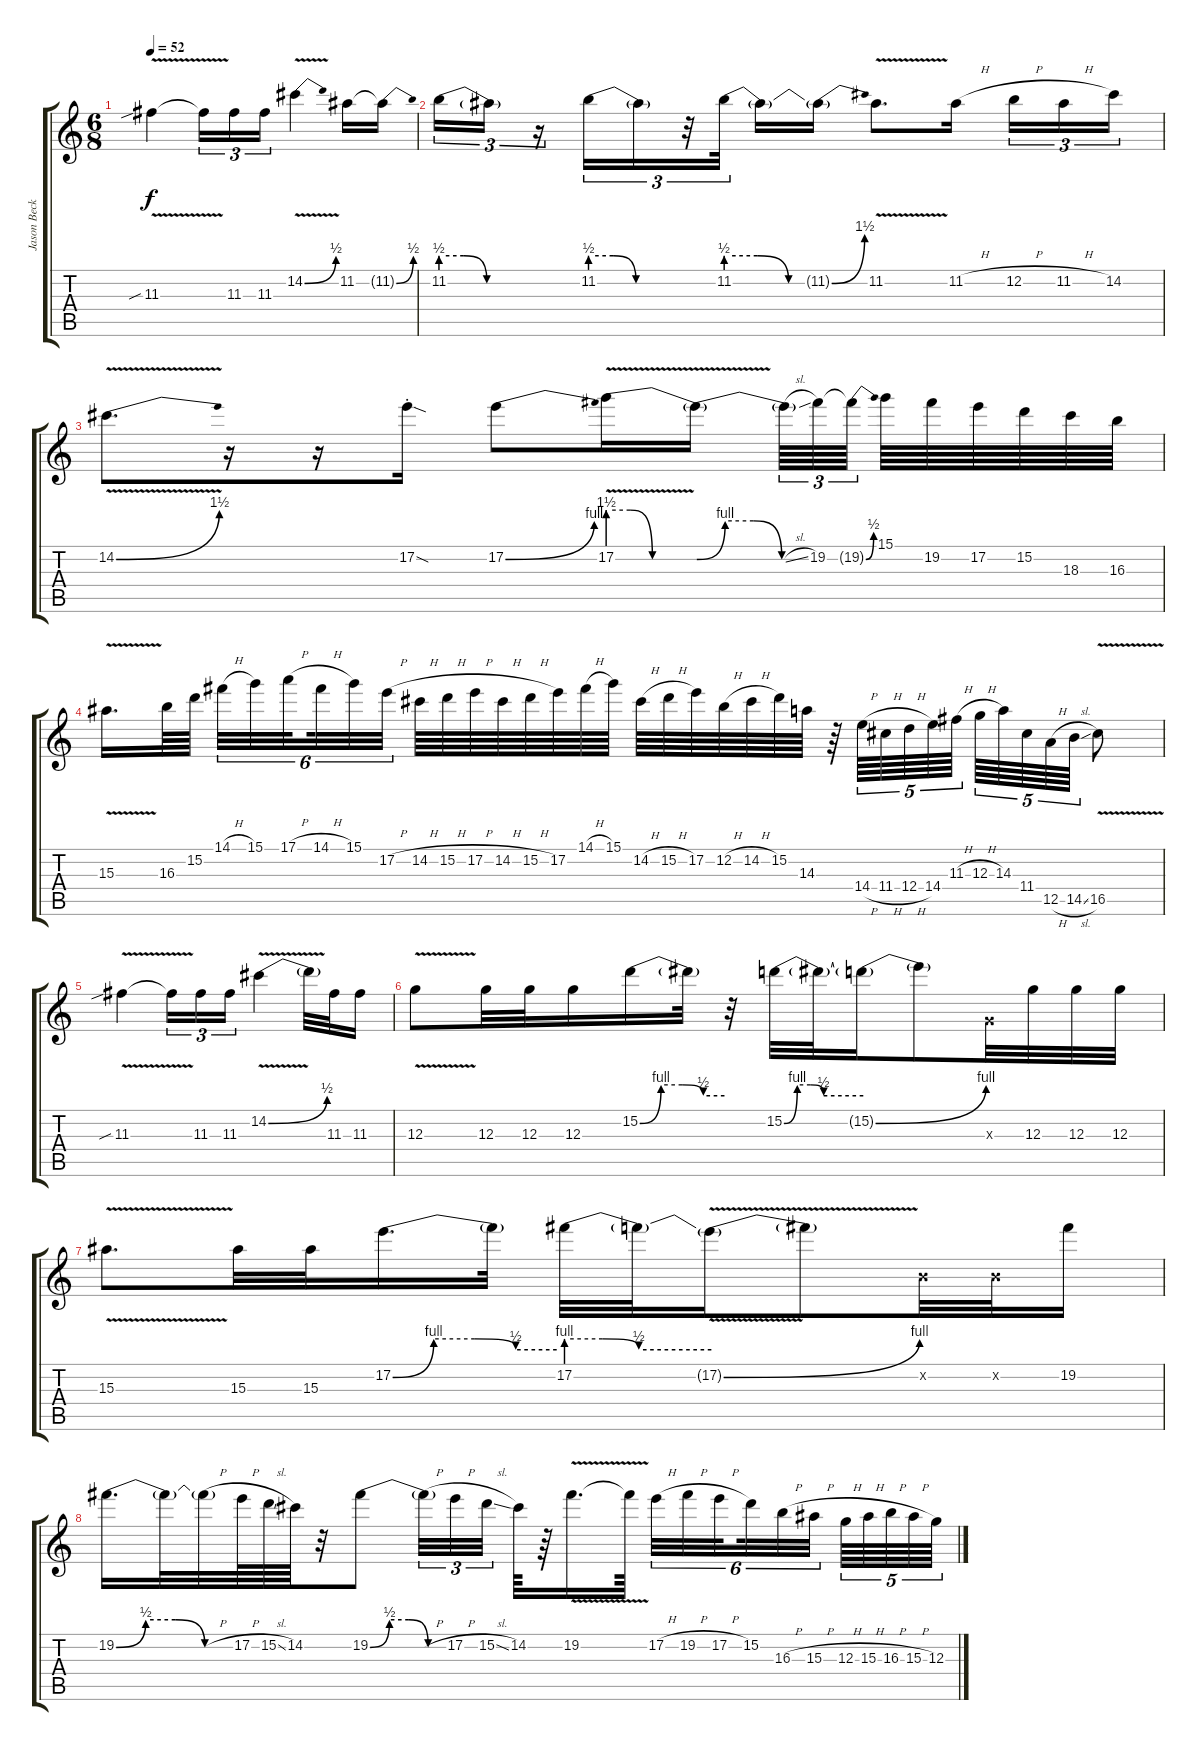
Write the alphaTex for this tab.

\track ("Jason Becker" "Jason Beck") {instrument overdrivenguitar}
\staff {score tabs}
\tuning (E4 B3 G3 D3 A2 E2) {hide}
\ts (6 8)
\tempo 52
\clef g2
\ks c
11.3{v sib}.4{dy f} 11.3{t}.16{tu (3 2)} 11.3.16{tu (3 2)} 11.3.16{tu (3 2)} 14.2{be (bend 0 0 60 2) v}.4 11.2.16 11.2{be (bend 0 0 60 2) t}.16 |
11.2{be (custom 0 2 15 2 30 0 60 0)}.16{tu (3 2)} 11.2{t}.16{tu (3 2)} r.16{tu (3 2)} 11.2{be (custom 0 2 15 2 30 0 60 0)}.16{tu (3 2)} 11.2{t}.16{tu (3 2)} r.32{tu (3 2)} 11.2{be (custom 0 2 20 2 40 0 60 0)}.32{tu (3 2) beam splitsecondary} 11.2{t}.16 11.2{be (bend 0 0 60 6) t}.16 11.2{v}.8{d} 11.2{h}.16{beam splitsecondary} 12.2{h}.16{tu (3 2)} 11.2{h}.16{tu (3 2)} 14.2.16{tu (3 2)} |
14.2{be (bend 0 0 60 6) v}.8{d} r.16 r.16 17.2{sod st}.16 17.2{be (bend 0 0 60 4)}.8 17.2{be (custom 0 6 15 6 30 0 60 0) v}.16 17.2{be (custom 0 0 15 4 30 4 45 0 60 0) t}.16{beam splitsecondary} 17.2{sl t}.64{tu (3 2)} 19.2.64{tu (3 2)} 19.2{be (bend 0 0 60 2) t}.64{tu (3 2) beam splitsecondary} 15.1.64 19.2.64 17.2.64 15.2.64 18.3.64 16.3.64 |
15.3{v}.16{d} 16.3.64 15.2.64{beam splitsecondary} 14.1{h}.32{tu (6 4)} 15.1.32{tu (6 4)} 17.1{h}.32{tu (6 4) beam splitsecondary} 14.1{h}.32{tu (6 4)} 15.1.32{tu (6 4)} 17.2{h}.32{tu (6 4) beam splitsecondary} 14.2{h}.64 15.2{h}.64 17.2{h}.64 14.2{h}.64 15.2{h}.64 17.2.64 14.1{h}.64 15.1.64 14.2{h}.64 15.2{h}.64 17.2.64 12.2{h}.64 14.2{h}.64 15.2.64 14.3.64 r.64 14.4{h}.64{tu (5 4)} 11.4{h}.64{tu (5 4)} 12.4{h}.64{tu (5 4)} 14.4.64{tu (5 4)} 11.3{h}.64{tu (5 4) beam splitsecondary} 12.3{h}.64{tu (5 4)} 14.3.64{tu (5 4)} 11.4.64{tu (5 4)} 12.5{h}.64{tu (5 4)} 14.5{sl}.64{tu (5 4)} 16.5{v}.8 |
11.3{v sib}.4 11.3{t}.16{tu (3 2)} 11.3.16{tu (3 2)} 11.3.16{tu (3 2)} 14.2{be (bend 0 0 60 2) v}.4 14.2{t}.32 11.3.32 11.3.16 |
12.3{v}.8 12.3.32 12.3.32 12.3.16 15.2{be (custom 0 0 15 4 30 4 45 2 60 2)}.16 15.2{t}.32 r.32 15.2{be (custom 0 0 10 4 20 4 30 2 60 2)}.32 15.2{t}.32 15.2{be (bend 0 0 60 4) t}.16 15.2{t}.8 0.3{x}.32 12.3.32 12.3.32 12.3.32 |
15.3{v}.8{d} 15.3.32 15.3.32 17.2{be (custom 0 0 15 4 30 4 45 2 60 2)}.16{d} 17.2{t}.32 17.2{be (custom 0 4 15 4 30 2 60 2)}.32 17.2{t}.32 17.2{be (bend 0 0 60 4) v t}.16 17.2{t}.8 0.2{x}.32 0.2{x}.32 19.2.16 |
19.2{be (custom 0 0 15 2 30 2 45 0 60 0)}.16{d} 19.2{t}.32 19.2{h t}.32 17.2{h}.64 15.2{sl}.64 14.2.64 r.32 19.2{be (custom 0 0 15 2 30 2 45 0 60 0)}.8 19.2{h t}.32{tu (3 2)} 17.2{h}.32{tu (3 2)} 15.2{sl}.32{tu (3 2) beam splitsecondary} 14.2.64 r.64 19.2{v}.16{d} 19.2{t}.64{beam splitsecondary} 17.2{h}.32{tu (6 4)} 19.2{h}.32{tu (6 4)} 17.2{h}.32{tu (6 4) beam splitsecondary} 15.2.32{tu (6 4)} 16.3{h}.32{tu (6 4)} 15.3{h}.32{tu (6 4) beam splitsecondary} 12.3{h}.64{tu (5 4)} 15.3{h}.64{tu (5 4)} 16.3{h}.64{tu (5 4)} 15.3{h}.64{tu (5 4)} 12.3.64{tu (5 4)}
